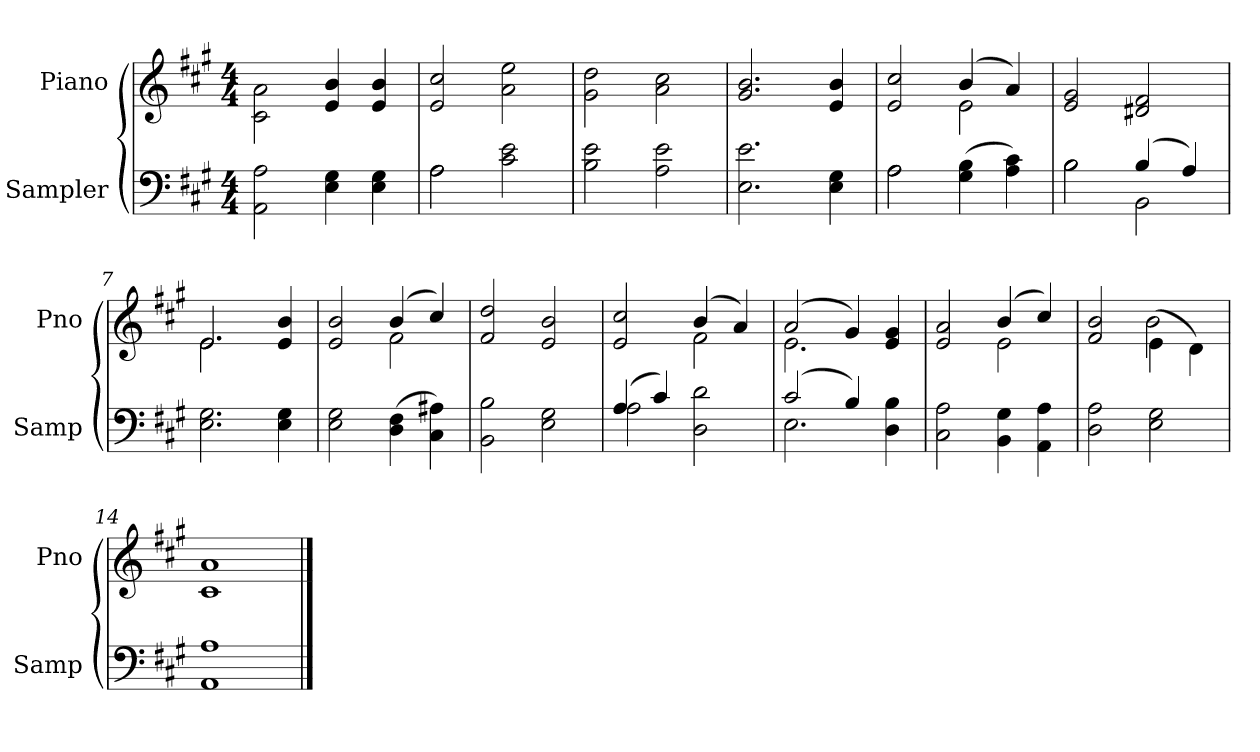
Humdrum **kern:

**kern	**kern
*part2	*part1
*staff2	*staff1
*I"Sampler	*I"Piano
*I'Samp	*I'Pno
*clefF4	*clefG2
*k[f#c#g#]	*k[f#c#g#]
*A:	*A:
*M4/4	*M4/4
=1	=1
2AA 2A	2c#\ 2a\
4E 4G#	4e 4b
4E 4G#	4e 4b
=2	=2
*^	*
2A\	2A	2e 2cc#
2c# 2e	2ryy	2a 2ee
*v	*v	*
=3	=3
2B 2e	2g# 2dd
2A 2e	2a 2cc#
=4	=4
2.E 2.e	2.g# 2.b
4E 4G#	4e 4b
=5	=5
*^	*^
2A\	2A	2e 2cc#	2ryy
(4G# 4B	2ryy	(4b/	2e
4A 4c#)	.	4a/)	.
*	*	*v	*v
=6	=6	=6
2B\	2B	2e 2g#
(4B/	2BB	2d#X 2f#
4A/)	.	.
*v	*v	*
=7	=7
*	*^
2.E 2.G#	2.e/	2.e
4E 4G#	4e 4b	4ryy
=8	=8	=8
2E 2G#	2e 2b	2ryy
(4D 4F#	(4b/	2f#
4C# 4A#X)	4cc#/)	.
*	*v	*v
=9	=9
2BB 2B	2f# 2dd
2E 2G#	2e 2b
=10	=10
*^	*^
(4A/	2A	2e 2cc#	2ryy
4c#/)	.	.	.
2D 2d	2ryy	(4b/	2f#
.	.	4a/)	.
=11	=11	=11	=11
(2c#/	2.E	(2a/	2.e
4B/)	.	4g#/)	.
4D 4B	4ryy	4e 4g#	4ryy
*v	*v	*	*
=12	=12	=12
2C# 2A	2e 2a	2ryy
4BB 4G#	(4b/	2e
4AA 4A	4cc#/)	.
=13	=13	=13
2D 2A	2f# 2b	2ryy
2E 2G#	(4e\	2b
.	4d\)	.
*	*v	*v
=14	=14
1AA 1A	1c# 1a
==	==
*-	*-
